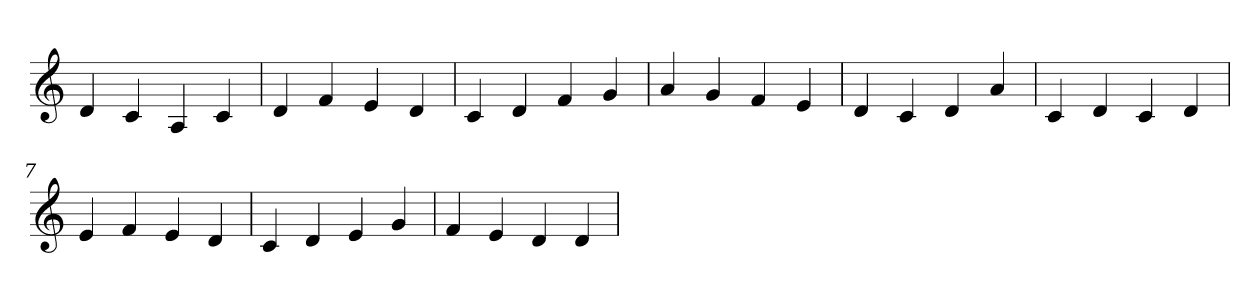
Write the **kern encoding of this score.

**kern
*part1
*staff1
*clefG2
=1
4d
4c
4A
4c
=2
4d
4f
4e
4d
=3
4c
4d
4f
4g
=4
4a
4g
4f
4e
=5
4d
4c
4d
4a
=6
4c
4d
4c
4d
=7
4e
4f
4e
4d
=8
4c
4d
4e
4g
=9
4f
4e
4d
4d
=
*-
